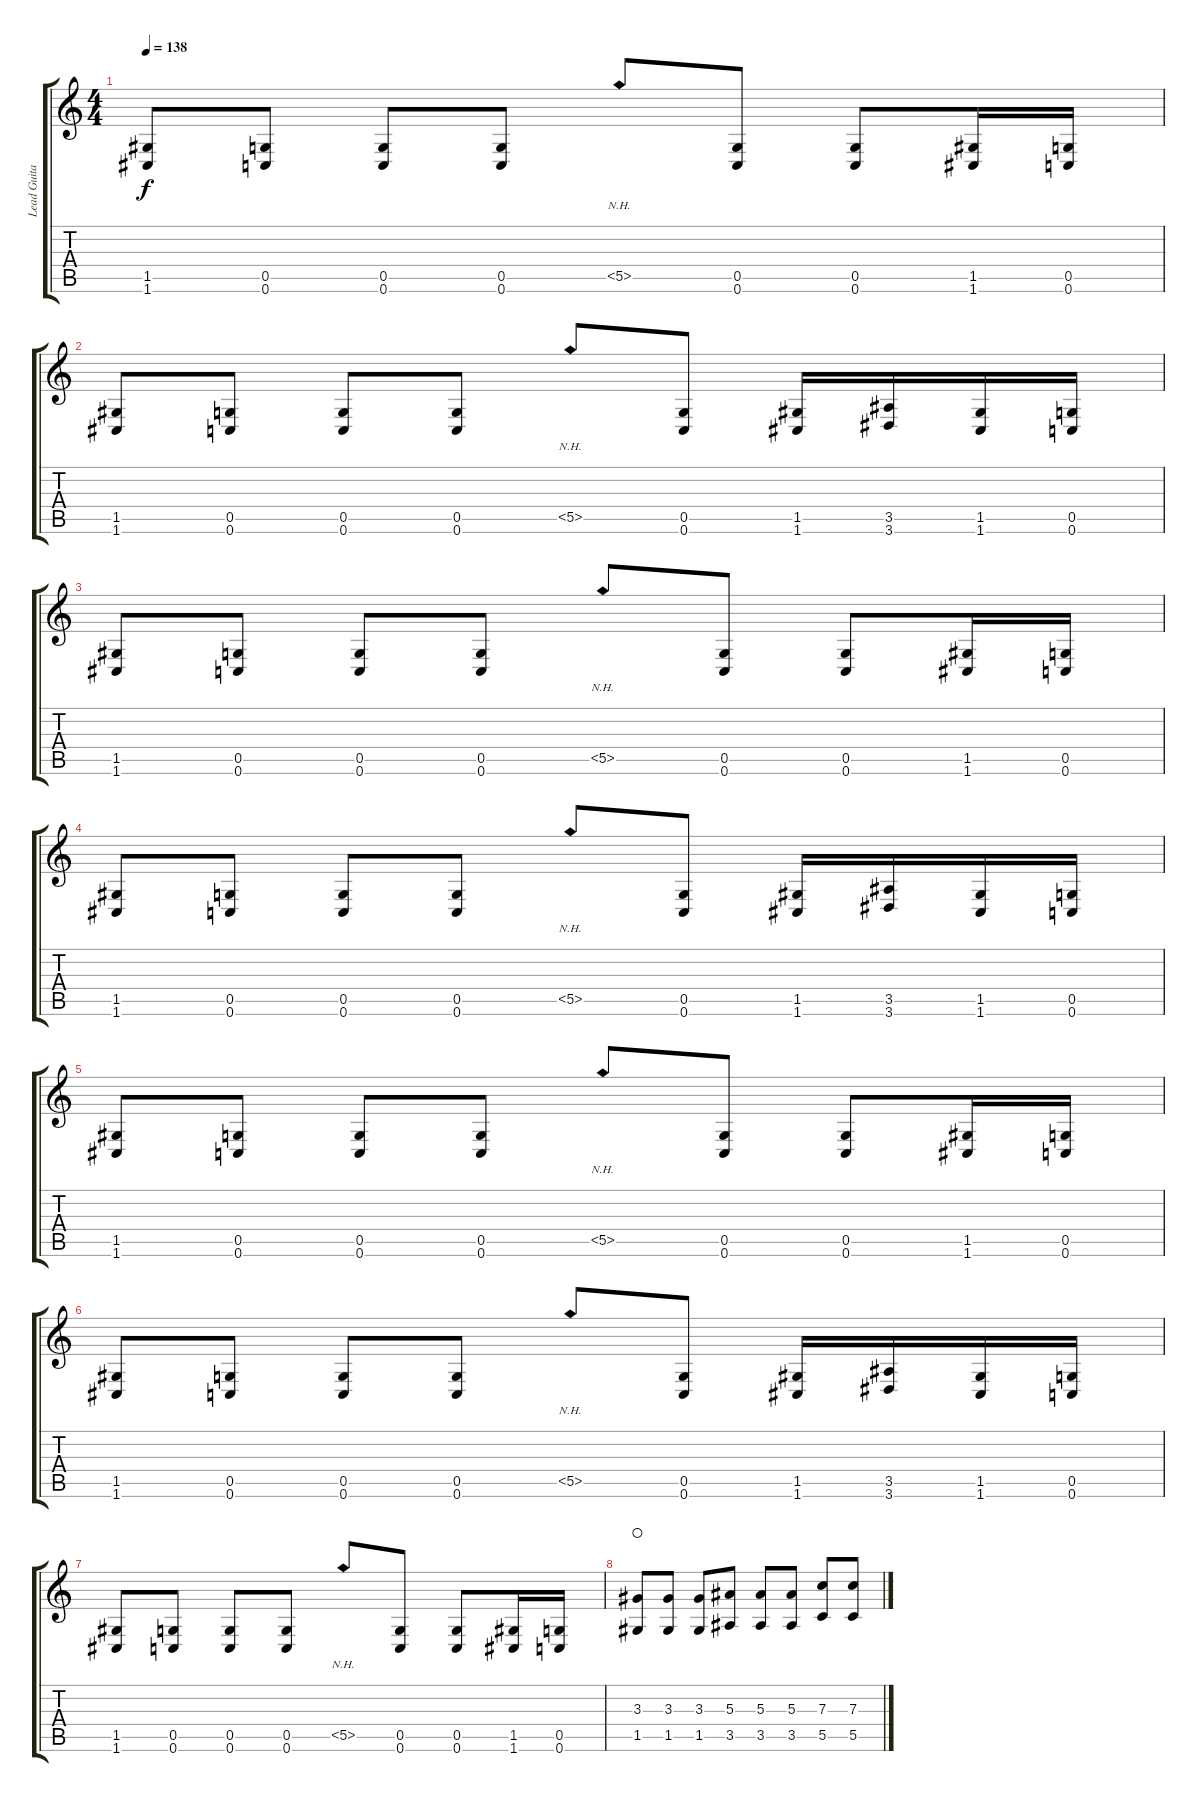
\track ("Lead Guitar" "Lead Guita") {instrument distortionguitar}
\staff {score tabs}
\tuning (D4 A3 F3 C3 G2 C2) {hide}
\ts (4 4)
\tempo 138
\clef g2
\ks c
(1.5 1.6).8{dy f} (0.5 0.6).8 (0.5 0.6).8 (0.5 0.6).8 5.5{nh}.8 (0.5 0.6).8 (0.5 0.6).8 (1.5 1.6).16 (0.5 0.6).16 |
(1.5 1.6).8 (0.5 0.6).8 (0.5 0.6).8 (0.5 0.6).8 5.5{nh}.8 (0.5 0.6).8 (1.5 1.6).16 (3.5 3.6).16 (1.5 1.6).16 (0.5 0.6).16 |
(1.5 1.6).8 (0.5 0.6).8 (0.5 0.6).8 (0.5 0.6).8 5.5{nh}.8 (0.5 0.6).8 (0.5 0.6).8 (1.5 1.6).16 (0.5 0.6).16 |
(1.5 1.6).8 (0.5 0.6).8 (0.5 0.6).8 (0.5 0.6).8 5.5{nh}.8 (0.5 0.6).8 (1.5 1.6).16 (3.5 3.6).16 (1.5 1.6).16 (0.5 0.6).16 |
(1.5 1.6).8 (0.5 0.6).8 (0.5 0.6).8 (0.5 0.6).8 5.5{nh}.8 (0.5 0.6).8 (0.5 0.6).8 (1.5 1.6).16 (0.5 0.6).16 |
(1.5 1.6).8 (0.5 0.6).8 (0.5 0.6).8 (0.5 0.6).8 5.5{nh}.8 (0.5 0.6).8 (1.5 1.6).16 (3.5 3.6).16 (1.5 1.6).16 (0.5 0.6).16 |
(1.5 1.6).8 (0.5 0.6).8 (0.5 0.6).8 (0.5 0.6).8 5.5{nh}.8 (0.5 0.6).8 (0.5 0.6).8 (1.5 1.6).16 (0.5 0.6).16 |
(3.3 1.5).8{waho} (3.3 1.5).8 (3.3 1.5).8 (5.3 3.5).8 (5.3 3.5).8 (5.3 3.5).8 (7.3 5.5).8 (7.3 5.5).8
